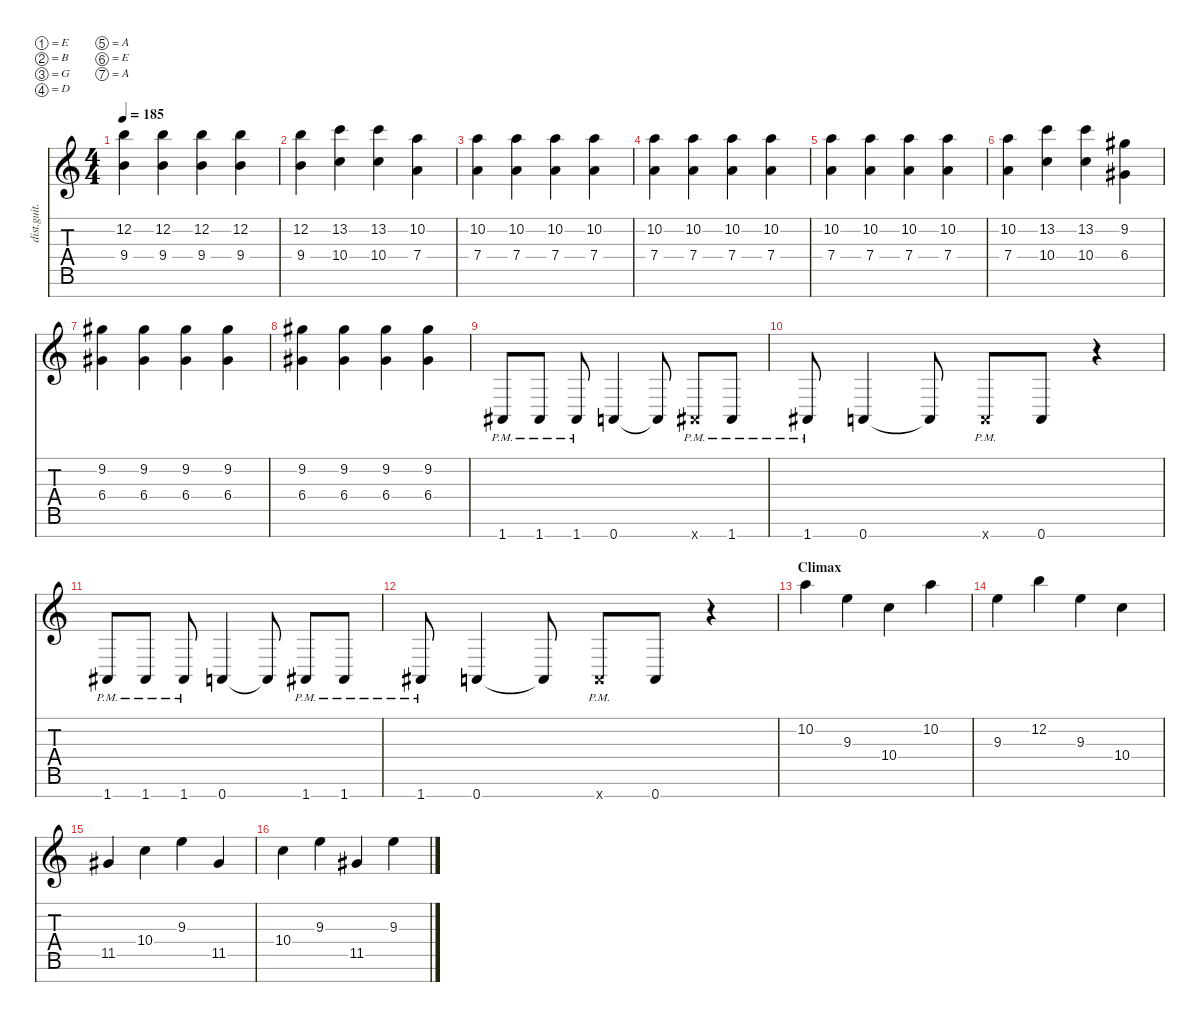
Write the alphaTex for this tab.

\defaultSystemsLayout 4
\hideDynamics
\bracketExtendMode nobrackets
\track ("Distortion Guitar - Zoli" "dist.guit.") {instrument distortionguitar}
\staff {score tabs}
\tuning (E4 B3 G3 D3 A2 E2 A1)
\ts (4 4)
\tempo 185
\clef g2
\ks c
(9.4 12.2).4{dy mf} (9.4 12.2).4 (9.4 12.2).4 (9.4 12.2).4 |
(9.4 12.2).4 (10.4 13.2).4 (10.4 13.2).4 (7.4 10.2).4 |
(7.4 10.2).4 (7.4 10.2).4 (7.4 10.2).4 (7.4 10.2).4 |
(7.4 10.2).4 (7.4 10.2).4 (7.4 10.2).4 (7.4 10.2).4 |
(7.4 10.2).4 (7.4 10.2).4 (7.4 10.2).4 (7.4 10.2).4 |
(10.2 7.4).4 (10.4 13.2).4 (10.4 13.2).4 (6.4{acc #} 9.2{acc #}).4 |
(6.4{acc #} 9.2{acc #}).4 (6.4{acc #} 9.2{acc #}).4 (6.4{acc #} 9.2{acc #}).4 (6.4{acc #} 9.2{acc #}).4 |
(6.4{acc #} 9.2{acc #}).4 (6.4{acc #} 9.2{acc #}).4 (6.4{acc #} 9.2{acc #}).4 (6.4{acc #} 9.2{acc #}).4 |
1.7{pm acc #}.8 1.7{pm acc #}.8 1.7{pm acc #}.8 0.7.4 0.7{t}.8 1.7{pm x acc #}.8 1.7{pm acc #}.8 |
1.7{pm acc #}.8 0.7.4 0.7{t}.8 0.7{pm x}.8 0.7.8 r.4 |
1.7{pm acc #}.8 1.7{pm acc #}.8 1.7{pm acc #}.8 0.7.4 0.7{t}.8 1.7{pm acc #}.8 1.7{pm acc #}.8 |
1.7{pm acc #}.8 0.7.4 0.7{t}.8 0.7{pm x}.8 0.7.8 r.4 |
\section ("" "Climax")
10.2.4 9.3.4 10.4.4 10.2.4 |
9.3.4 12.2.4 9.3.4 10.4.4 |
11.5{acc #}.4 10.4.4 9.3.4 11.5{acc #}.4 |
10.4.4 9.3.4 11.5{acc #}.4 9.3.4
